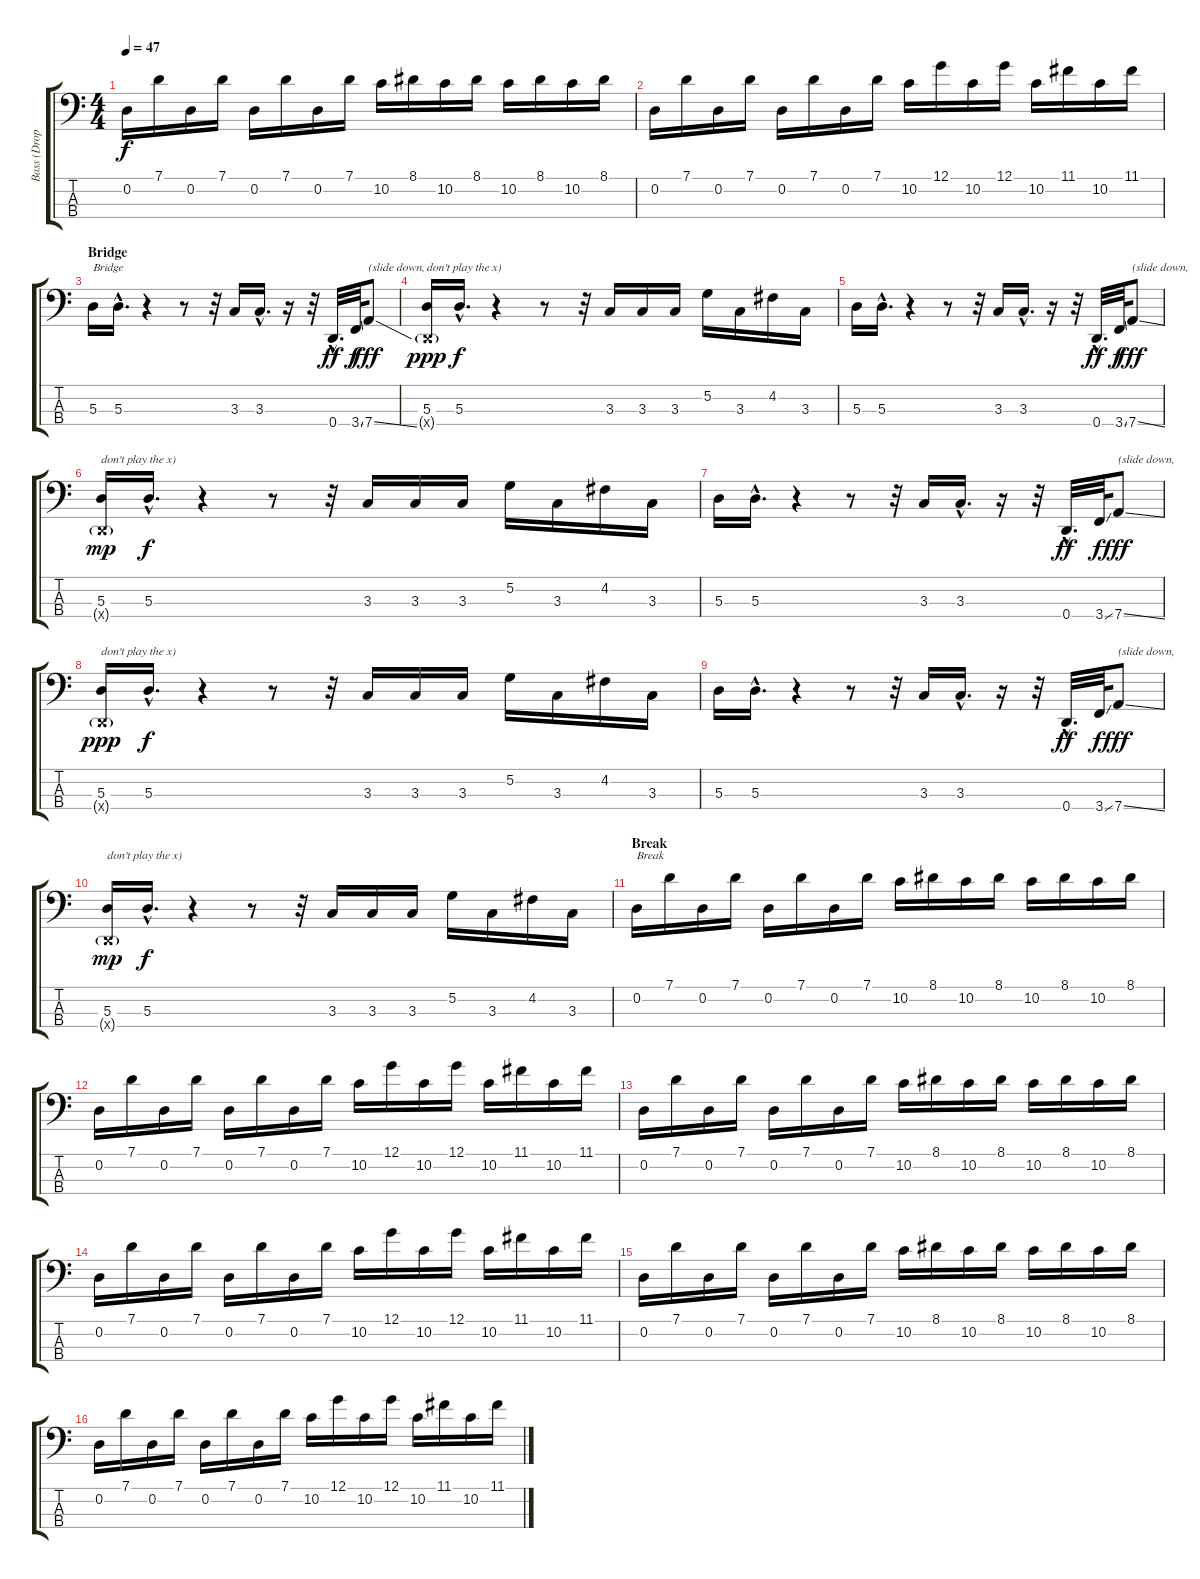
\track ("Bass (Dropped D)" "Bass (Drop") {instrument electricbassfinger}
\staff {score tabs}
\tuning (G2 D2 A1 D1) {hide}
\ts (4 4)
\tempo 47
\clef f4
\ks c
0.2.16{dy f} 7.1.16 0.2.16 7.1.16 0.2.16 7.1.16 0.2.16 7.1.16 10.2.16 8.1.16 10.2.16 8.1.16 10.2.16 8.1.16 10.2.16 8.1.16 |
0.2.16 7.1.16 0.2.16 7.1.16 0.2.16 7.1.16 0.2.16 7.1.16 10.2.16 12.1.16 10.2.16 12.1.16 10.2.16 11.1.16 10.2.16 11.1.16 |
\section ("" "Bridge")
5.3.16{txt "Bridge"} 5.3{hac}.16{d} r.4 r.8 r.32 3.3.16 3.3{hac}.16{d} r.16 r.32 0.4{hac}.32{d dy ff} 3.4{ss}.64{dy f} 7.4{ss}.8{txt "(slide down," dy fff} |
(5.3 0.4{g x}).16{txt "don't play the x)" dy ppp} 5.3{hac}.16{d dy f} r.4 r.8 r.32 3.3.16 3.3.16 3.3.16 5.2.16 3.3.16 4.2.16 3.3.16 |
5.3.16 5.3{hac}.16{d} r.4 r.8 r.32 3.3.16 3.3{hac}.16{d} r.16 r.32 0.4{hac}.32{d dy ff} 3.4{ss}.64{dy f} 7.4{ss}.8{txt "(slide down," dy fff} |
(5.3 0.4{g x}).16{txt "don't play the x)" dy mp} 5.3{hac}.16{d dy f} r.4 r.8 r.32 3.3.16 3.3.16 3.3.16 5.2.16 3.3.16 4.2.16 3.3.16 |
5.3.16 5.3{hac}.16{d} r.4 r.8 r.32 3.3.16 3.3{hac}.16{d} r.16 r.32 0.4{hac}.32{d dy ff} 3.4{ss}.64{dy f} 7.4{ss}.8{txt "(slide down," dy fff} |
(5.3 0.4{g x}).16{txt "don't play the x)" dy ppp} 5.3{hac}.16{d dy f} r.4 r.8 r.32 3.3.16 3.3.16 3.3.16 5.2.16 3.3.16 4.2.16 3.3.16 |
5.3.16 5.3{hac}.16{d} r.4 r.8 r.32 3.3.16 3.3{hac}.16{d} r.16 r.32 0.4{hac}.32{d dy ff} 3.4{ss}.64{dy f} 7.4{ss}.8{txt "(slide down," dy fff} |
(5.3 0.4{g x}).16{txt "don't play the x)" dy mp} 5.3{hac}.16{d dy f} r.4 r.8 r.32 3.3.16 3.3.16 3.3.16 5.2.16 3.3.16 4.2.16 3.3.16 |
\section ("" "Break")
0.2.16{txt "Break"} 7.1.16 0.2.16 7.1.16 0.2.16 7.1.16 0.2.16 7.1.16 10.2.16 8.1.16 10.2.16 8.1.16 10.2.16 8.1.16 10.2.16 8.1.16 |
0.2.16 7.1.16 0.2.16 7.1.16 0.2.16 7.1.16 0.2.16 7.1.16 10.2.16 12.1.16 10.2.16 12.1.16 10.2.16 11.1.16 10.2.16 11.1.16 |
0.2.16 7.1.16 0.2.16 7.1.16 0.2.16 7.1.16 0.2.16 7.1.16 10.2.16 8.1.16 10.2.16 8.1.16 10.2.16 8.1.16 10.2.16 8.1.16 |
0.2.16 7.1.16 0.2.16 7.1.16 0.2.16 7.1.16 0.2.16 7.1.16 10.2.16 12.1.16 10.2.16 12.1.16 10.2.16 11.1.16 10.2.16 11.1.16 |
0.2.16 7.1.16 0.2.16 7.1.16 0.2.16 7.1.16 0.2.16 7.1.16 10.2.16 8.1.16 10.2.16 8.1.16 10.2.16 8.1.16 10.2.16 8.1.16 |
0.2.16 7.1.16 0.2.16 7.1.16 0.2.16 7.1.16 0.2.16 7.1.16 10.2.16 12.1.16 10.2.16 12.1.16 10.2.16 11.1.16 10.2.16 11.1.16
